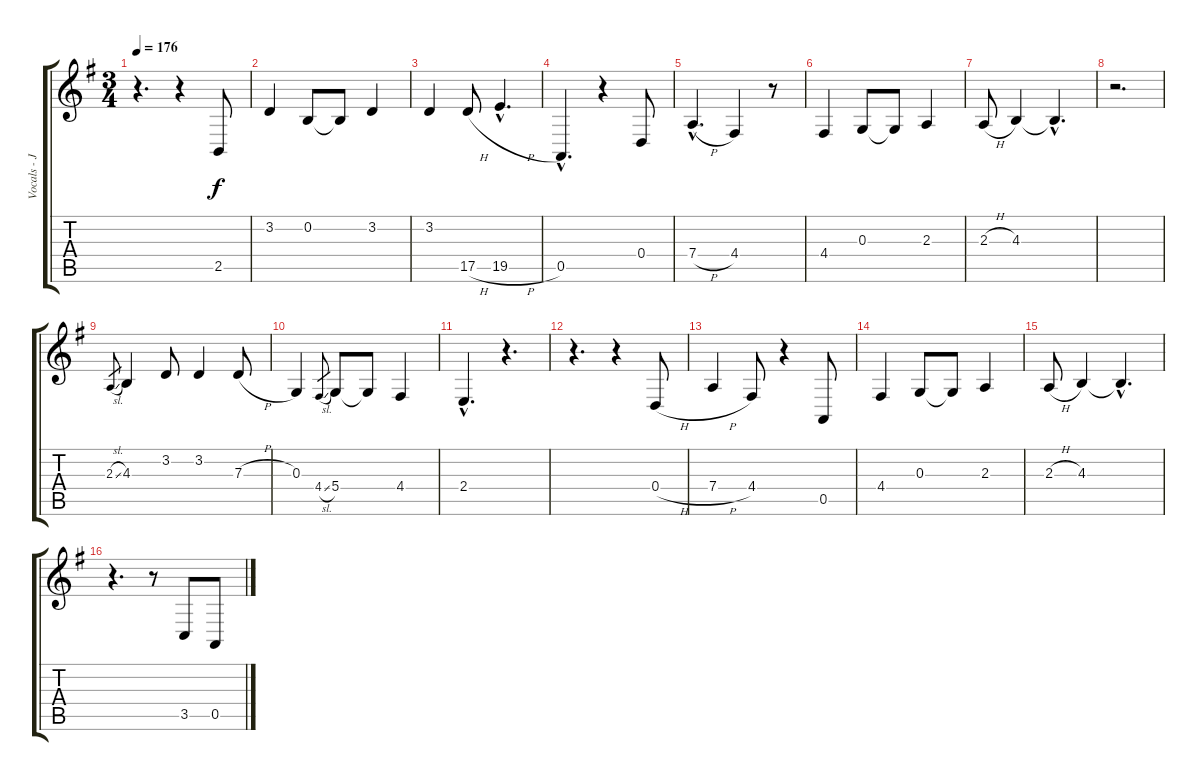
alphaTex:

\track ("Vocals - James Labrie" "Vocals - J") {instrument tenorsax}
\staff {score tabs}
\tuning (E4 B3 G3 D3 A2 E2) {hide}
\ts (3 4)
\tempo 176
\clef g2
\ks g
r.4{d dy f} r.4 2.5.8 |
3.2.4 0.2.8 0.2{t}.8 3.2.4 |
3.2.4 17.5{h}.8 19.5{h hac}.4{d} |
0.5{hac}.4{d} r.4 0.4.8 |
7.4{h hac}.4{d} 4.4.4 r.8 |
4.4.4 0.3.8 0.3{t}.8 2.3.4 |
2.3{h}.8 4.3.4 4.3{hac t}.4{d} |
r.2{d} |
2.3{sl}.8{gr} 4.3.4 3.2.8 3.2.4 7.3{h}.8 |
0.3.4 4.4{sl}.8{gr} 5.4.8 5.4{t}.8 4.4.4 |
2.4{hac}.4{d} r.4{d} |
r.4{d} r.4 0.4{h}.8 |
7.4{h}.4 4.4.8 r.4 0.5.8 |
4.4.4 0.3.8 0.3{t}.8 2.3.4 |
2.3{h}.8 4.3.4 4.3{hac t}.4{d} |
r.4{d} r.8 3.5.8 0.5.8
